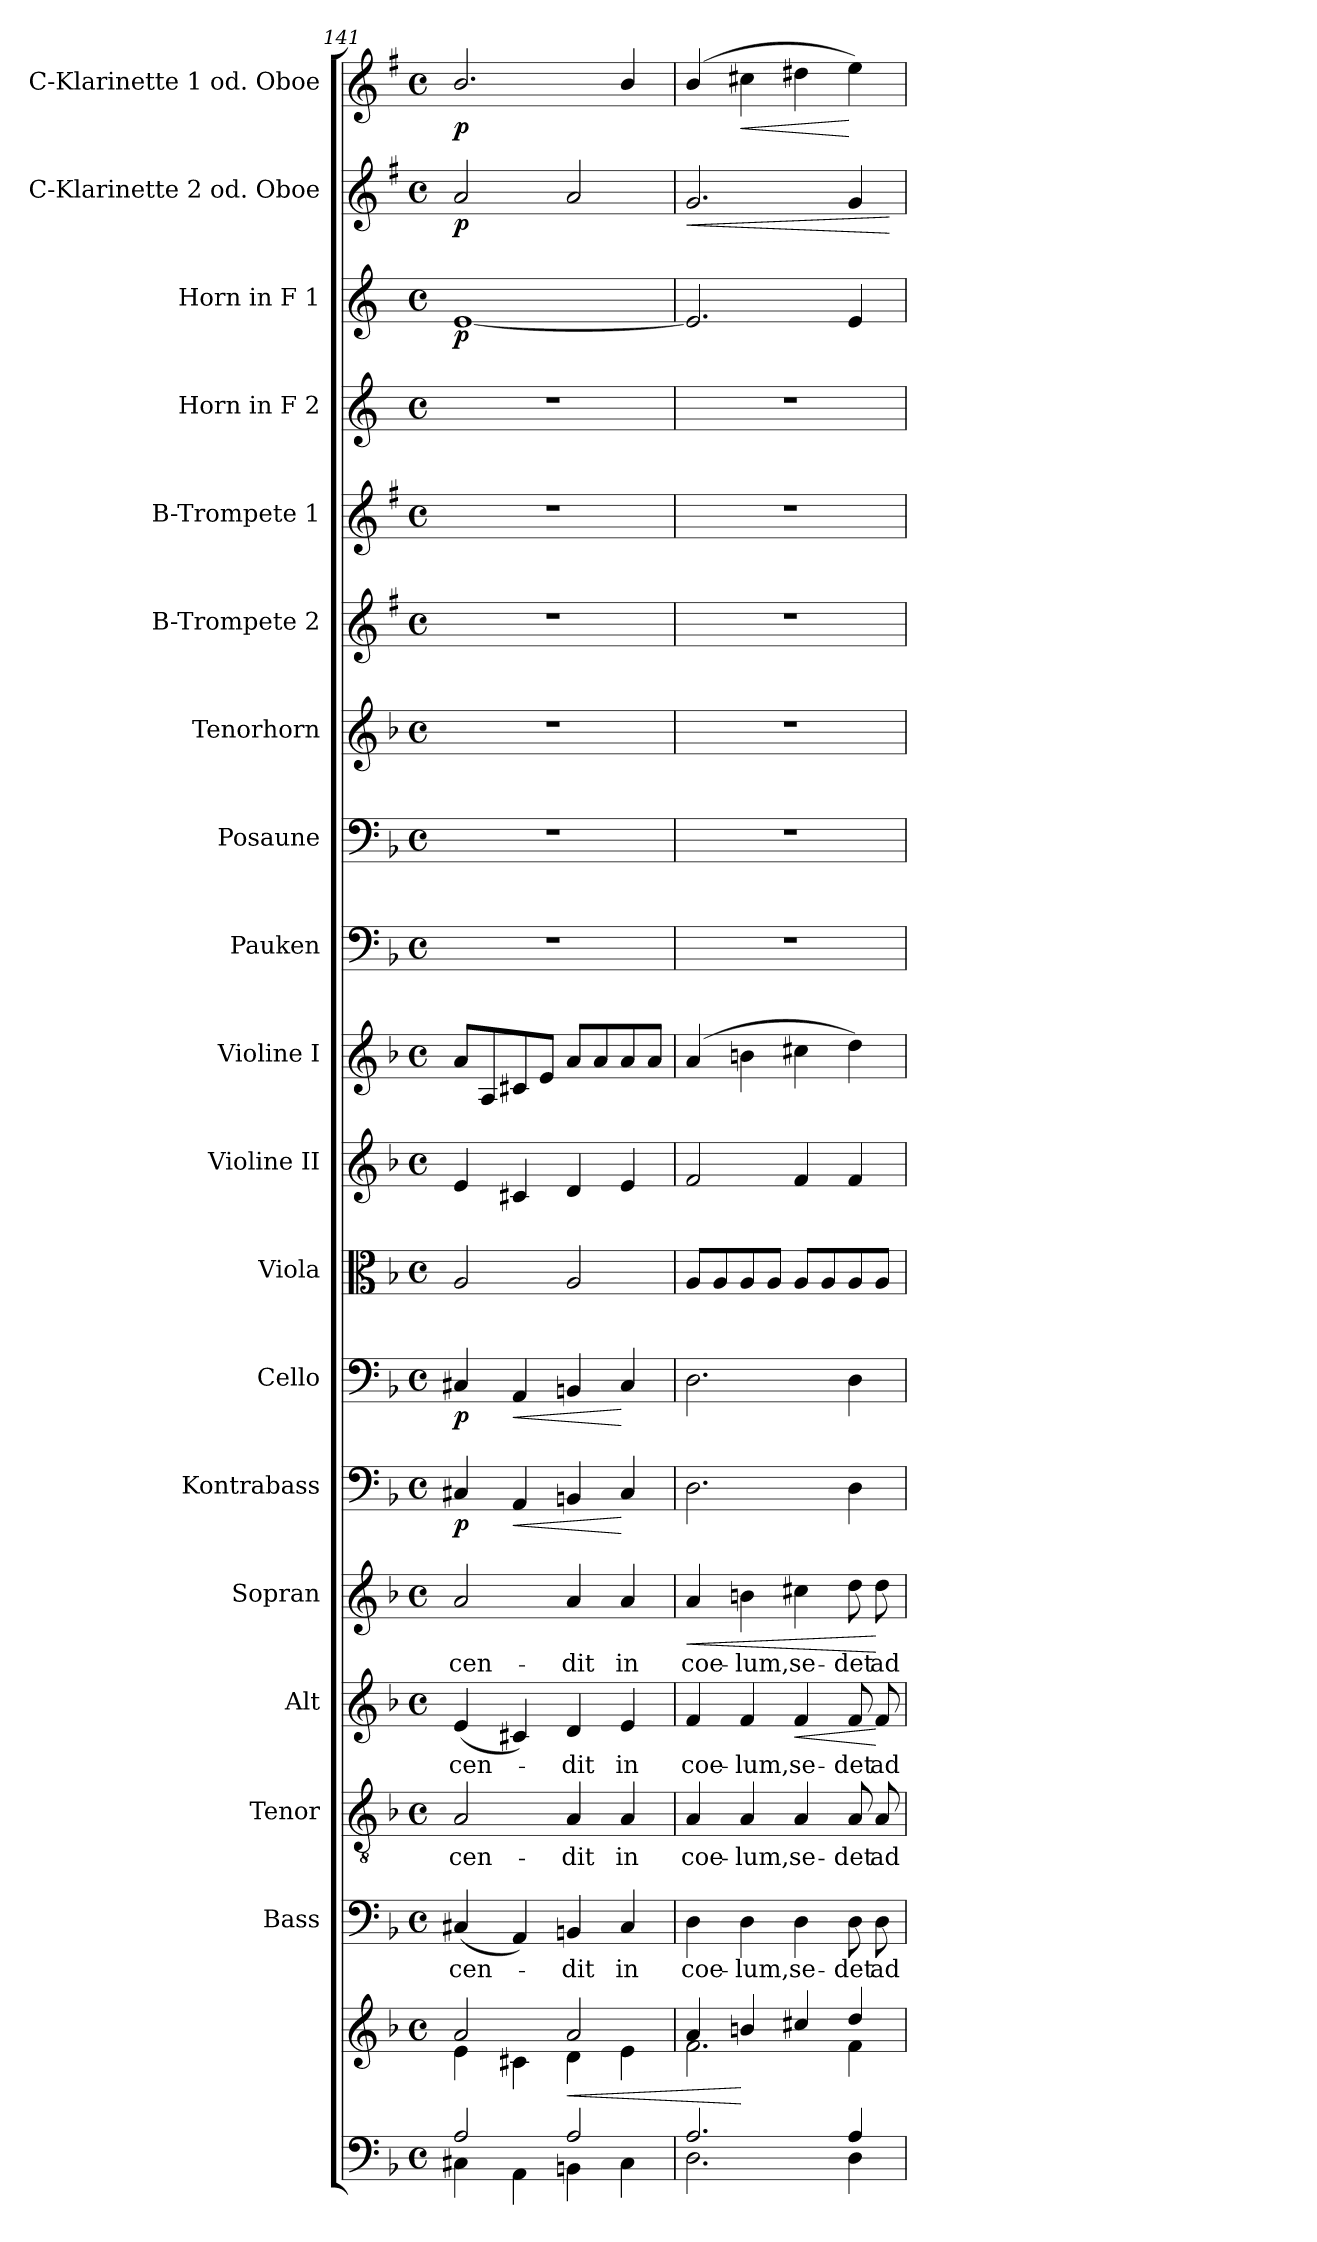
**kern	**kern	**dynam	**kern	**text	**kern	**text	**kern	**text	**dynam	**kern	**text	**dynam	**kern	**dynam	**kern	**dynam	**kern	**kern	**kern	**kern	**kern	**kern	**kern	**kern	**kern	**kern	**dynam	**kern	**dynam	**kern	**dynam
*part19	*part19	*part19	*part18	*part18	*part17	*part17	*part16	*part16	*part16	*part15	*part15	*part15	*part14	*part14	*part13	*part13	*part12	*part11	*part10	*part9	*part8	*part7	*part6	*part5	*part4	*part3	*part3	*part2	*part2	*part1	*part1
*staff20	*staff19	*staff19/20	*staff18	*staff18	*staff17	*staff17	*staff16	*staff16	*staff16	*staff15	*staff15	*staff15	*staff14	*staff14	*staff13	*staff13	*staff12	*staff11	*staff10	*staff9	*staff8	*staff7	*staff6	*staff5	*staff4	*staff3	*staff3	*staff2	*staff2	*staff1	*staff1
*	*	*	*I"Bass	*	*I"Tenor	*	*I"Alt	*	*	*I"Sopran	*	*	*I"Kontrabass	*	*I"Cello	*	*I"Viola	*I"Violine II	*I"Violine I	*I"Pauken	*I"Posaune	*I"Tenorhorn	*I"B-Trompete 2	*I"B-Trompete 1	*I"Horn in F 2	*I"Horn in F 1	*	*I"C-Klarinette 2 od. Oboe	*	*I"C-Klarinette 1 od. Oboe	*
*	*	*	*I'B.	*	*I'T.	*	*I'A.	*	*	*I'S.	*	*	*I'Kb.	*	*	*	*I'Vla.	*I'Vl. II	*I'Vl. I	*I'Pk.	*I'Pos.	*I'T. Hrn.	*I'B Trp. 2	*I'B Trp. 1	*	*	*	*I'C Kl. 2	*	*I'C Kl. 1	*
*clefF4	*clefG2	*	*clefF4	*	*clefGv2	*	*clefG2	*	*	*clefG2	*	*	*clefF4	*	*clefF4	*	*clefC3	*clefG2	*clefG2	*clefF4	*clefF4	*clefG2	*clefG2	*clefG2	*clefG2	*clefG2	*	*clefG2	*	*clefG2	*
*	*	*	*	*	*	*	*	*	*	*	*	*	*ITrd7c12	*	*	*	*	*	*	*	*	*ITrd8c14	*ITrd1c2	*ITrd1c2	*ITrd4c7	*ITrd4c7	*	*ITrd1c2	*	*ITrd1c2	*
*k[b-]	*k[b-]	*	*k[b-]	*	*k[b-]	*	*k[b-]	*	*	*k[b-]	*	*	*k[b-]	*	*k[b-]	*	*k[b-]	*k[b-]	*k[b-]	*k[b-]	*k[b-]	*k[b-]	*k[b-]	*k[b-]	*k[b-]	*k[b-]	*	*k[b-]	*	*k[b-]	*
*F:	*F:	*	*F:	*	*F:	*	*F:	*	*	*F:	*	*	*F:	*	*F:	*	*F:	*F:	*F:	*F:	*F:	*F:	*F:	*F:	*F:	*F:	*	*F:	*	*F:	*
*M4/4	*M4/4	*	*M4/4	*	*M4/4	*	*M4/4	*	*	*M4/4	*	*	*M4/4	*	*M4/4	*	*M4/4	*M4/4	*M4/4	*M4/4	*M4/4	*M4/4	*M4/4	*M4/4	*M4/4	*M4/4	*	*M4/4	*	*M4/4	*
*met(c)	*met(c)	*	*met(c)	*	*met(c)	*	*met(c)	*	*	*met(c)	*	*	*met(c)	*	*met(c)	*	*met(c)	*met(c)	*met(c)	*met(c)	*met(c)	*met(c)	*met(c)	*met(c)	*met(c)	*met(c)	*	*met(c)	*	*met(c)	*
=141	=141	=141	=141	=141	=141	=141	=141	=141	=141	=141	=141	=141	=141	=141	=141	=141	=141	=141	=141	=141	=141	=141	=141	=141	=141	=141	=141	=141	=141	=141	=141
*^	*^	*	*	*	*	*	*	*	*	*	*	*	*	*	*	*	*	*	*	*	*	*	*	*	*	*	*	*	*	*	*
!	!	!	!	!	!	!LO:LY:b	!	!LO:LY:b	!	!LO:LY:b	!	!	!LO:LY:b	!	!	!LO:DY:b	!	!LO:DY:b	!	!	!	!	!	!	!	!	!	!	!LO:DY:b	!	!LO:DY:b	!	!LO:DY:b
2A/	4C#X\	2a/	4e\	.	(<4C#X/	-cen-	2A/	-cen-	(<4e/	-cen-	.	2a/	-cen-	.	4CC#X/	p	4C#X/	p	2A/	4e/	8a/L	1r	1r	1r	1r	1r	1r	[1A	p	2g/	p	2.a/	p
.	.	.	.	.	.	.	.	.	.	.	.	.	.	.	.	.	.	.	.	.	8A/	.	.	.	.	.	.	.	.	.	.	.	.
!	!	!	!	!	!	!	!	!	!	!	!	!	!	!	!	!LO:HP:b	!	!LO:HP:b	!	!	!	!	!	!	!	!	!	!	!	!	!	!	!
.	4AA\	.	4c#X\	.	4AA/)	.	.	.	4c#X/)	.	.	.	.	.	4AAA/	<	4AA/	<	.	4c#X/	8c#X/	.	.	.	.	.	.	.	.	.	.	.	.
.	.	.	.	.	.	.	.	.	.	.	.	.	.	.	.	.	.	.	.	.	8e/J	.	.	.	.	.	.	.	.	.	.	.	.
!	!	!	!	!LO:HP:b	!	!LO:LY:b	!	!LO:LY:b	!	!LO:LY:b	!	!	!LO:LY:b	!	!	!	!	!	!	!	!	!	!	!	!	!	!	!	!	!	!	!	!
2A/	4BBn\	2a/	4d\	<	4BBn/	-dit	4A/	-dit	4d/	-dit	.	4a/	-dit	.	4BBBn/	.	4BBn/	.	2A/	4d/	8a/L	.	.	.	.	.	.	.	.	2g/	.	.	.
.	.	.	.	.	.	.	.	.	.	.	.	.	.	.	.	.	.	.	.	.	8a/	.	.	.	.	.	.	.	.	.	.	.	.
!	!	!	!	!	!	!LO:LY:b	!	!LO:LY:b	!	!LO:LY:b	!	!	!LO:LY:b	!	!	!	!	!	!	!	!	!	!	!	!	!	!	!	!	!	!	!	!
.	4C#\	.	4e\	.	4C#/	in	4A/	in	4e/	in	.	4a/	in	.	4CC#/	[	4C#/	[	.	4e/	8a/	.	.	.	.	.	.	.	.	.	.	4a/	.
.	.	.	.	.	.	.	.	.	.	.	.	.	.	.	.	.	.	.	.	.	8a/J	.	.	.	.	.	.	.	.	.	.	.	.
=142	=142	=142	=142	=142	=142	=142	=142	=142	=142	=142	=142	=142	=142	=142	=142	=142	=142	=142	=142	=142	=142	=142	=142	=142	=142	=142	=142	=142	=142	=142	=142	=142	=142
!	!	!	!	!	!	!LO:LY:b	!	!LO:LY:b	!	!LO:LY:b	!	!	!LO:LY:b	!LO:HP:b	!	!	!	!	!	!	!	!	!	!	!	!	!	!	!	!	!LO:HP:b	!	!
2.A/	2.D\	4a/	2.f\	.	4D\	coe-	4A/	coe-	4f/	coe-	.	4a/	coe-	<	2.DD\	.	2.D\	.	8A/L	2f/	(4a/	1r	1r	1r	1r	1r	1r	2.A/]	.	2.f/	<	(4a/	.
.	.	.	.	.	.	.	.	.	.	.	.	.	.	.	.	.	.	.	8A/	.	.	.	.	.	.	.	.	.	.	.	.	.	.
!	!	!	!	!	!	!LO:LY:b	!	!LO:LY:b	!	!LO:LY:b	!	!	!LO:LY:b	!	!	!	!	!	!	!	!	!	!	!	!	!	!	!	!	!	!	!	!LO:HP:b
.	.	4bn/	.	[	4D\	-lum,	4A/	-lum,	4f/	-lum,	.	4bn\	-lum,	.	.	.	.	.	8A/	.	4bn\	.	.	.	.	.	.	.	.	.	.	4bn\	<
.	.	.	.	.	.	.	.	.	.	.	.	.	.	.	.	.	.	.	8A/J	.	.	.	.	.	.	.	.	.	.	.	.	.	.
!	!	!	!	!	!	!LO:LY:b	!	!LO:LY:b	!	!LO:LY:b	!LO:HP:b	!	!LO:LY:b	!	!	!	!	!	!	!	!	!	!	!	!	!	!	!	!	!	!	!	!
.	.	4cc#X/	.	.	4D\	se-	4A/	se-	4f/	se-	<	4cc#X\	se-	.	.	.	.	.	8A/L	4f/	4cc#X\	.	.	.	.	.	.	.	.	.	.	4cc#X\	.
.	.	.	.	.	.	.	.	.	.	.	.	.	.	.	.	.	.	.	8A/	.	.	.	.	.	.	.	.	.	.	.	.	.	.
!	!	!	!	!	!	!LO:LY:b	!	!LO:LY:b	!	!LO:LY:b	!	!	!LO:LY:b	!	!	!	!	!	!	!	!	!	!	!	!	!	!	!	!	!	!	!	!
4A/	4D\	4dd/	4f\	.	8D\	-det	8A/	-det	8f/	-det	.	8dd\	-det	.	4DD\	.	4D\	.	8A/	4f/	4dd\)	.	.	.	.	.	.	4A/	.	4f/	.	4dd\)	[
!	!	!	!	!	!	!LO:LY:b	!	!LO:LY:b	!	!LO:LY:b	!	!	!LO:LY:b	!	!	!	!	!	!	!	!	!	!	!	!	!	!	!	!	!	!	!	!
.	.	.	.	.	8D\	ad	8A/	ad	8f/	ad	[	8dd\	ad	[	.	.	.	.	8A/J	.	.	.	.	.	.	.	.	.	.	.	.	.	.
*v	*v	*	*	*	*	*	*	*	*	*	*	*	*	*	*	*	*	*	*	*	*	*	*	*	*	*	*	*	*	*	*	*	*
*	*v	*v	*	*	*	*	*	*	*	*	*	*	*	*	*	*	*	*	*	*	*	*	*	*	*	*	*	*	*	*	*	*
.	.	.	.	.	.	.	.	.	.	.	.	.	.	.	.	.	.	.	.	.	.	.	.	.	.	.	.	.	[	.	.
=	=	=	=	=	=	=	=	=	=	=	=	=	=	=	=	=	=	=	=	=	=	=	=	=	=	=	=	=	=	=	=
*-	*-	*-	*-	*-	*-	*-	*-	*-	*-	*-	*-	*-	*-	*-	*-	*-	*-	*-	*-	*-	*-	*-	*-	*-	*-	*-	*-	*-	*-	*-	*-
